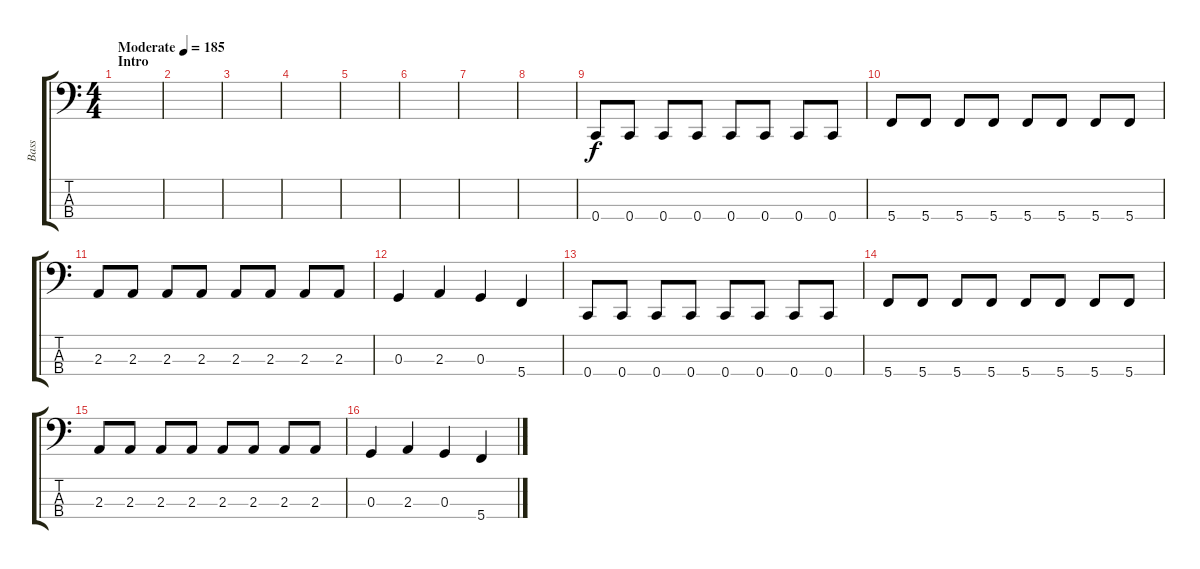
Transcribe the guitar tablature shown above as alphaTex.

\track ("Bass" "Bass") {instrument electricbassfinger}
\staff {score tabs}
\tuning (F2 C2 G1 C1) {hide}
\ts (4 4)
\section ("" "Intro")
\tempo (185 "Moderate")
\clef f4
\ks c
|
|
|
|
|
|
|
|
0.4.8 0.4.8 0.4.8 0.4.8 0.4.8 0.4.8 0.4.8 0.4.8 |
5.4.8 5.4.8 5.4.8 5.4.8 5.4.8 5.4.8 5.4.8 5.4.8 |
2.3.8 2.3.8 2.3.8 2.3.8 2.3.8 2.3.8 2.3.8 2.3.8 |
0.3.4 2.3.4 0.3.4 5.4.4 |
0.4.8 0.4.8 0.4.8 0.4.8 0.4.8 0.4.8 0.4.8 0.4.8 |
5.4.8 5.4.8 5.4.8 5.4.8 5.4.8 5.4.8 5.4.8 5.4.8 |
2.3.8 2.3.8 2.3.8 2.3.8 2.3.8 2.3.8 2.3.8 2.3.8 |
0.3.4 2.3.4 0.3.4 5.4.4
